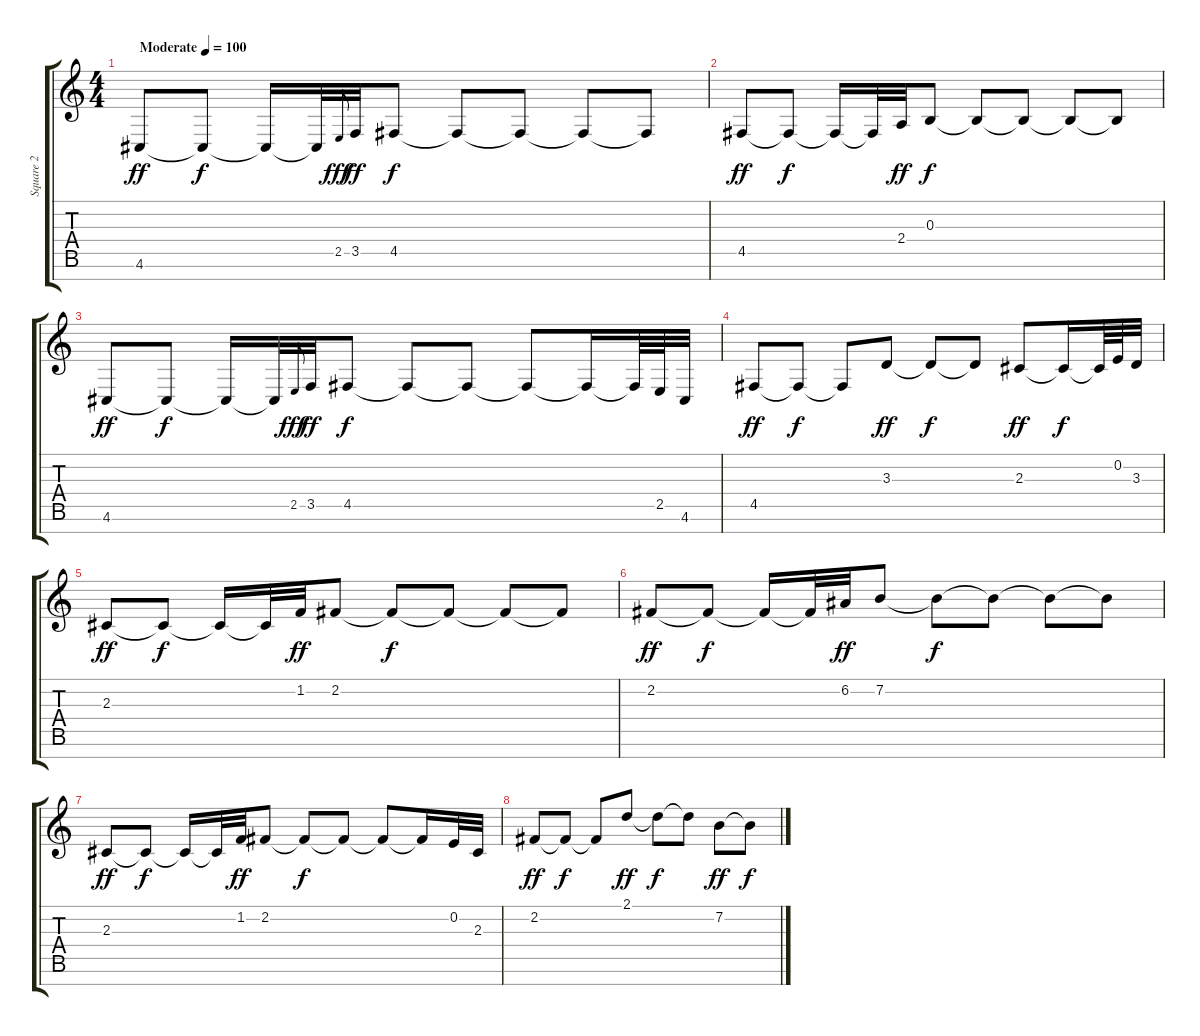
\track ("Square 2" "Square 2") {instrument lead1square}
\staff {score tabs}
\tuning (C5 E4 B3 G3 D3 A2 E2) {hide}
\ts (4 4)
\tempo (100 "Moderate")
\clef g2
\ks c
4.6.8{dy ff instrument lead1square} 4.6{t}.8{dy f} 4.6{t}.16 4.6{t}.32 2.5.8{gr onbeat dy fff} 3.5.32{dy ff} 4.5.8{dy f} 4.5{t}.8 4.5{t}.8 4.5{t}.8 4.5{t}.8 |
4.5.8{dy ff} 4.5{t}.8{dy f} 4.5{t}.16 4.5{t}.32 2.4.32{dy ff} 0.3.8{dy f} 0.3{t}.8 0.3{t}.8 0.3{t}.8 0.3{t}.8 |
4.6.8{dy ff} 4.6{t}.8{dy f} 4.6{t}.16 4.6{t}.32 2.5.8{gr onbeat dy fff} 3.5.32{dy ff} 4.5.8{dy f} 4.5{t}.8 4.5{t}.8 4.5{t}.8 4.5{t}.16 4.5{t}.64 2.5.64 4.6.32 |
4.5.8{dy ff} 4.5{t}.8{dy f} 4.5{t}.8 3.3.8{dy ff} 3.3{t}.8{dy f} 3.3{t}.8 2.3.8{dy ff} 2.3{t}.16{dy f} 2.3{t}.64 0.2.64 3.3.32 |
2.3.8{dy ff} 2.3{t}.8{dy f} 2.3{t}.16 2.3{t}.32 1.2.32{dy ff} 2.2.8 2.2{t}.8{dy f} 2.2{t}.8 2.2{t}.8 2.2{t}.8 |
2.2.8{dy ff} 2.2{t}.8{dy f} 2.2{t}.16 2.2{t}.32 6.2.32{dy ff} 7.2.8 7.2{t}.8{dy f} 7.2{t}.8 7.2{t}.8 7.2{t}.8 |
2.3.8{dy ff} 2.3{t}.8{dy f} 2.3{t}.16 2.3{t}.32 1.2.32{dy ff} 2.2.8 2.2{t}.8{dy f} 2.2{t}.8 2.2{t}.8 2.2{t}.16 0.2.32 2.3.32 |
2.2.8{dy ff} 2.2{t}.8{dy f} 2.2{t}.8 2.1.8{dy ff} 2.1{t}.8{dy f} 2.1{t}.8 7.2.8{dy ff} 7.2{t}.8{dy f}
